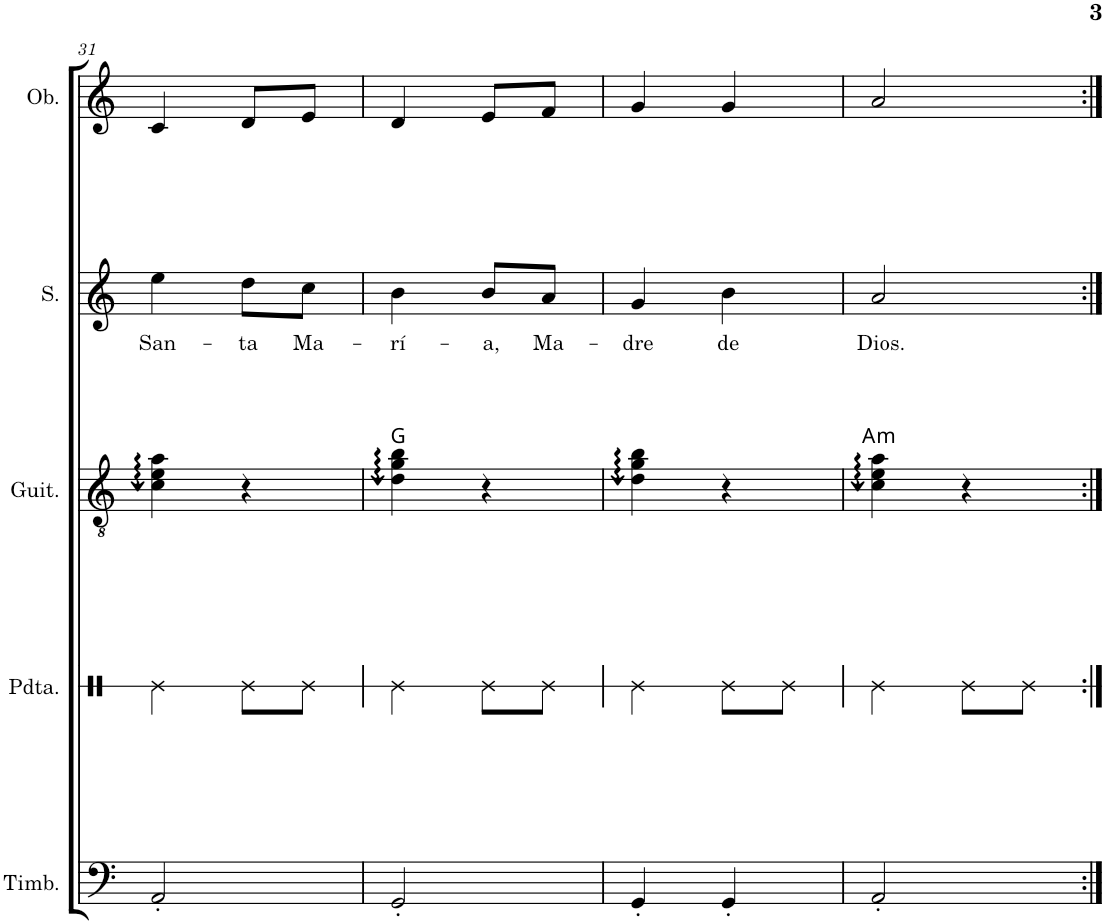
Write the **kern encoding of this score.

**kern	**kern	**kern	**harte	**kern	**text	**kern
*part5	*part4	*part3	*part3	*part2	*part2	*part1
*staff5	*staff4	*staff3	*	*staff2	*staff2	*staff1
*I"Timbales	*I"Pandereta	*I"Guitarra	*	*I"Soprano	*	*I"Oboe
*I'Timb.	*I'Pdta.	*I'Guit.	*	*I'S.	*	*I'Ob.
!!LO:PB:g=z
*clefF4	*clefX	*clefGv2	*	*clefG2	*	*clefG2
*k[]	*k[]	*k[]	*	*k[]	*	*k[]
*M2/4	*M2/4	*M2/4	*	*M2/4	*	*M2/4
=31	=31	=31	=31	=31	=31	=31
!	!	!	!	!	!LO:LY:b	!
2AA'/	4Re\	4c\ 4e\ 4a\	.	4ee\	San-	4c/
!	!	!	!	!	!LO:LY:b	!
.	8Re\L	4r	.	8dd\L	-ta	8d/L
!	!	!	!	!	!LO:LY:b	!
.	8Re\J	.	.	8cc\J	Ma-	8e/J
=32	=32	=32	=32	=32	=32	=32
!	!	!	!	!	!LO:LY:b	!
2GG'/	4Re\	4d\ 4g\ 4b\	G:maj	4b\	-rí-	4d/
!	!	!	!	!	!LO:LY:b	!
.	8Re\L	4r	.	8b/L	-a,	8e/L
!	!	!	!	!	!LO:LY:b	!
.	8Re\J	.	.	8a/J	Ma-	8f/J
=33	=33	=33	=33	=33	=33	=33
!	!	!	!	!	!LO:LY:b	!
4GG'/	4Re\	4d\ 4g\ 4b\	.	4g/	-dre	4g/
!	!	!	!	!	!LO:LY:b	!
4GG'/	8Re\L	4r	.	4b\	de	4g/
.	8Re\J	.	.	.	.	.
=34	=34	=34	=34	=34	=34	=34
!	!	!	!LO:H:kt=m	!	!LO:LY:b	!
2AA'/	4Re\	4c\ 4e\ 4a\	A:min	2a/	Dios.	2a/
.	8Re\L	4r	.	.	.	.
.	8Re\J	.	.	.	.	.
=:|!	=:|!	=:|!	=:|!	=:|!	=:|!	=:|!
*-	*-	*-	*-	*-	*-	*-
